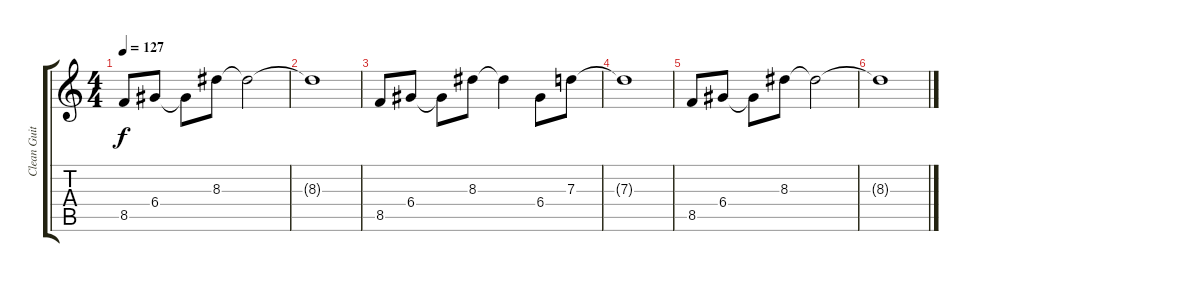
\track ("Clean Guitar" "Clean Guit") {instrument electricguitarjazz}
\staff {score tabs}
\tuning (E4 B3 G3 D3 A2 E2) {hide}
\ts (4 4)
\tempo 127
\clef g2
\ks c
8.5.8{dy f} 6.4.8 6.4{t}.8 8.3.8 8.3{t}.2 |
8.3{t}.1 |
8.5.8 6.4.8 6.4{t}.8 8.3.8 8.3{t}.4 6.4.8 7.3.8 |
7.3{t}.1 |
8.5.8 6.4.8 6.4{t}.8 8.3.8 8.3{t}.2 |
8.3{t}.1
